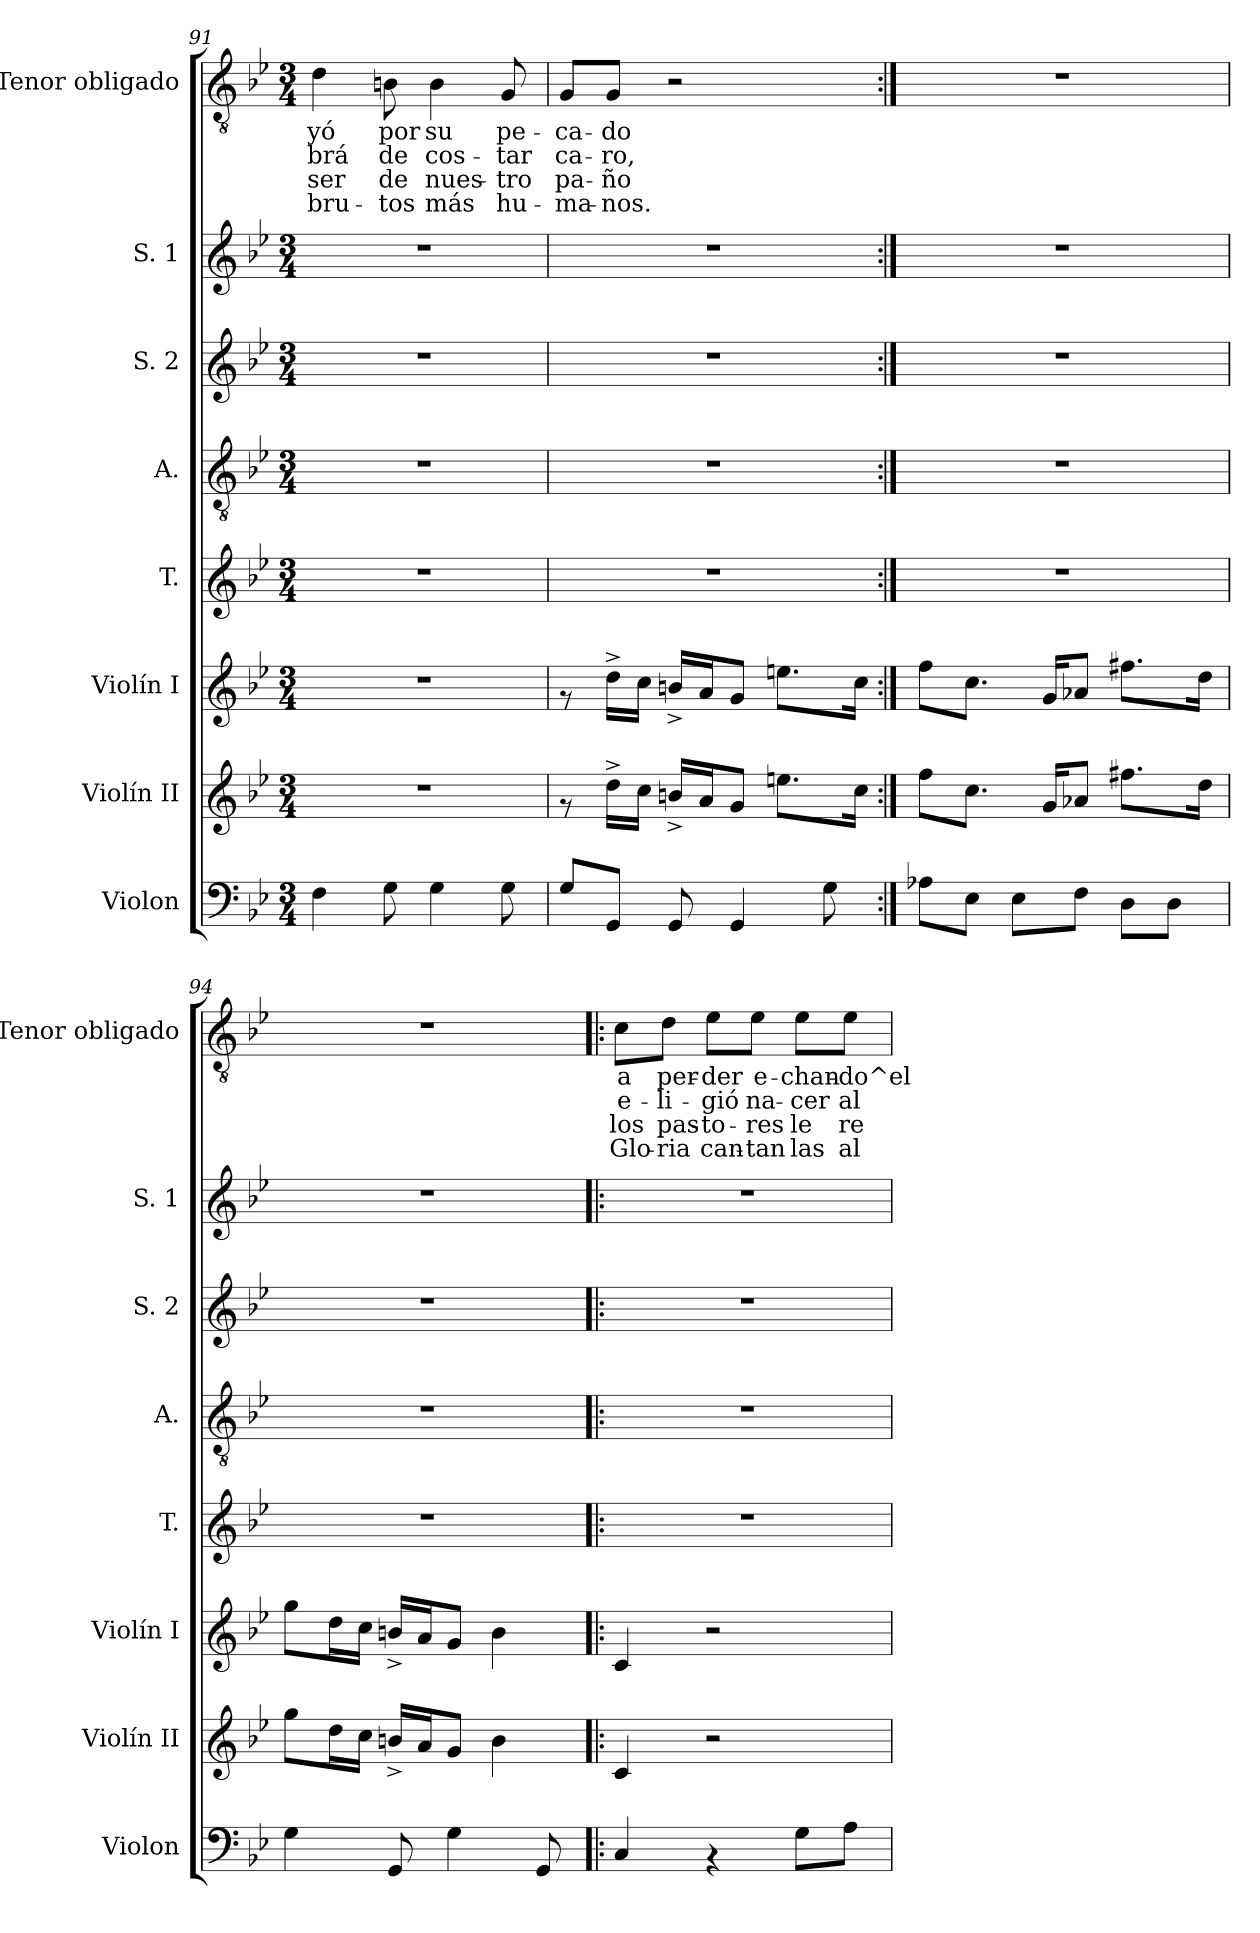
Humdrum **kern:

**kern	**kern	**kern	**kern	**kern	**kern	**kern	**kern	**text	**text	**text	**text
*part8	*part7	*part6	*part5	*part4	*part3	*part2	*part1	*part1	*part1	*part1	*part1
*staff8	*staff7	*staff6	*staff5	*staff4	*staff3	*staff2	*staff1	*staff1	*staff1	*staff1	*staff1
*I"Violon	*I"Violín II	*I"Violín I	*I"T.	*I"A.	*I"S. 2	*I"S. 1	*I"Tenor obligado	*	*	*	*
*I'Violon	*I'Violín II	*I'Violín I	*I'T.	*I'A.	*I'S. 2	*I'S. 1	*I'Tenor obligado	*	*	*	*
!!LO:PB:g=z
*clefF4	*clefG2	*clefG2	*clefG2	*clefGv2	*clefG2	*clefG2	*clefGv2	*	*	*	*
*k[b-e-]	*k[b-e-]	*k[b-e-]	*k[b-e-]	*k[b-e-]	*k[b-e-]	*k[b-e-]	*k[b-e-]	*	*	*	*
*B-:	*B-:	*B-:	*B-:	*B-:	*B-:	*B-:	*B-:	*	*	*	*
*M3/4	*M3/4	*M3/4	*M3/4	*M3/4	*M3/4	*M3/4	*M3/4	*	*	*	*
=91	=91	=91	=91	=91	=91	=91	=91	=91	=91	=91	=91
!	!	!	!	!	!	!	!	!LO:LY:b	!LO:LY:b	!LO:LY:b	!LO:LY:b
4F\	2.r	2.r	2.r	2.r	2.r	2.r	4d\	-yó	-brá	ser	bru-
!	!	!	!	!	!	!	!	!LO:LY:b	!LO:LY:b	!LO:LY:b	!LO:LY:b
8G\	.	.	.	.	.	.	8Bn\	por	de	de	-tos
!	!	!	!	!	!	!	!	!LO:LY:b	!LO:LY:b	!LO:LY:b	!LO:LY:b
4G\	.	.	.	.	.	.	4B\	su	cos-	nues-	más
!	!	!	!	!	!	!	!	!LO:LY:b	!LO:LY:b	!LO:LY:b	!LO:LY:b
8G\	.	.	.	.	.	.	8G/	pe-	-tar	-tro	hu-
=92	=92	=92	=92	=92	=92	=92	=92	=92	=92	=92	=92
!	!	!	!	!	!	!	!	!LO:LY:b	!LO:LY:b	!LO:LY:b	!LO:LY:b
8G/L	8rf	8rf	2.r	2.r	2.r	2.r	8G/L	-ca-	ca-	pa-	-ma-
!	!	!	!	!	!	!	!	!LO:LY:b	!LO:LY:b	!LO:LY:b	!LO:LY:b
8GG/J	16dd^>\LL	16dd^>\LL	.	.	.	.	8G/J	-do	-ro,	-ño	-nos.
.	16cc\JJ	16cc\JJ	.	.	.	.	.	.	.	.	.
8GG/	16bn^</LL	16bn^</LL	.	.	.	.	2r	.	.	.	.
.	16a/J	16a/J	.	.	.	.	.	.	.	.	.
4GG/	8g/J	8g/J	.	.	.	.	.	.	.	.	.
.	8.een\L	8.een\L	.	.	.	.	.	.	.	.	.
8G\	.	.	.	.	.	.	.	.	.	.	.
.	16cc\Jk	16cc\Jk	.	.	.	.	.	.	.	.	.
=93:|!	=93:|!	=93:|!	=93:|!	=93:|!	=93:|!	=93:|!	=93:|!	=93:|!	=93:|!	=93:|!	=93:|!
8A-X\L	8ff\L	8ff\L	2.r	2.r	2.r	2.r	2.r	.	.	.	.
8E-\J	8.cc\J	8.cc\J	.	.	.	.	.	.	.	.	.
8E-\L	.	.	.	.	.	.	.	.	.	.	.
.	16g/KL	16g/KL	.	.	.	.	.	.	.	.	.
8F\J	8a-X/J	8a-X/J	.	.	.	.	.	.	.	.	.
8D\L	8.ff#X\L	8.ff#X\L	.	.	.	.	.	.	.	.	.
8D\J	.	.	.	.	.	.	.	.	.	.	.
.	16dd\Jk	16dd\Jk	.	.	.	.	.	.	.	.	.
=94	=94	=94	=94	=94	=94	=94	=94	=94	=94	=94	=94
4G\	8gg\L	8gg\L	2.r	2.r	2.r	2.r	2.r	.	.	.	.
.	16dd\L	16dd\L	.	.	.	.	.	.	.	.	.
.	16cc\JJ	16cc\JJ	.	.	.	.	.	.	.	.	.
8GG/	16bn^</LL	16bn^</LL	.	.	.	.	.	.	.	.	.
.	16a/J	16a/J	.	.	.	.	.	.	.	.	.
4G\	8g/J	8g/J	.	.	.	.	.	.	.	.	.
.	4b\	4b\	.	.	.	.	.	.	.	.	.
8GG/	.	.	.	.	.	.	.	.	.	.	.
!!LO:LB:g=z
=95!|:	=95!|:	=95!|:	=95!|:	=95!|:	=95!|:	=95!|:	=95!|:	=95!|:	=95!|:	=95!|:	=95!|:
!	!	!	!	!	!	!	!	!LO:LY:b	!LO:LY:b	!LO:LY:b	!LO:LY:b
4C/	4c/	4c/	2.r	2.r	2.r	2.r	8c\L	a	e-	los	Glo-
!	!	!	!	!	!	!	!	!LO:LY:b	!LO:LY:b	!LO:LY:b	!LO:LY:b
.	.	.	.	.	.	.	8d\J	per-	-li-	pas-	-ria
!	!	!	!	!	!	!	!	!LO:LY:b	!LO:LY:b	!LO:LY:b	!LO:LY:b
4rAA	2r	2r	.	.	.	.	8e-\L	-der	-gió	-to-	can-
!	!	!	!	!	!	!	!	!LO:LY:b	!LO:LY:b	!LO:LY:b	!LO:LY:b
.	.	.	.	.	.	.	8e-\J	e-	na-	-res	-tan
!	!	!	!	!	!	!	!	!LO:LY:b	!LO:LY:b	!LO:LY:b	!LO:LY:b
8G\L	.	.	.	.	.	.	8e-\L	-chan-	-cer	le	las
!	!	!	!	!	!	!	!	!LO:LY:b	!LO:LY:b	!LO:LY:b	!LO:LY:b
8A\J	.	.	.	.	.	.	8e-\J	-do^el	al	re-	al-
=	=	=	=	=	=	=	=	=	=	=	=
*-	*-	*-	*-	*-	*-	*-	*-	*-	*-	*-	*-
